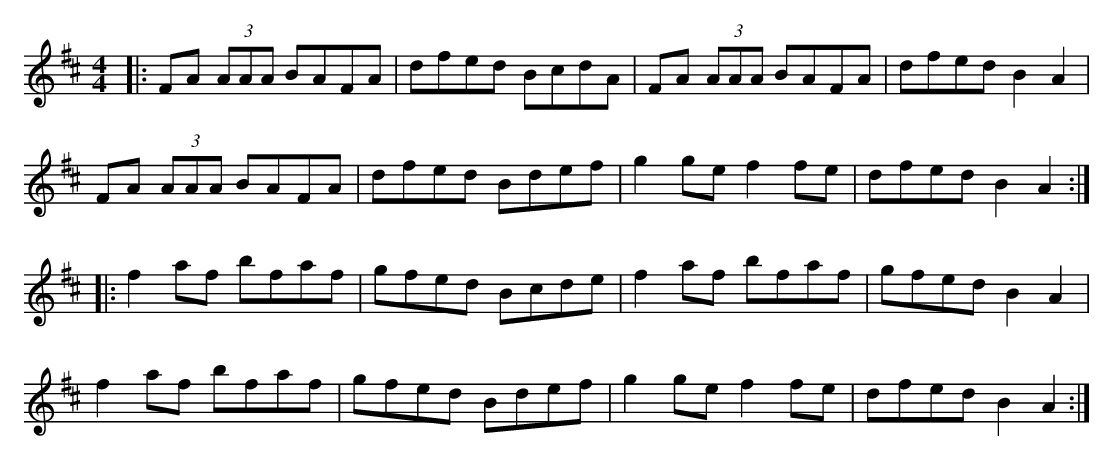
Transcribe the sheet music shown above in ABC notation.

X:1
M:4/4
K:D
|:FA (3AAA BAFA|dfed BcdA|FA (3AAA BAFA|dfed B2 A2|
FA (3AAA BAFA|dfed Bdef|g2 ge f2 fe| dfed B2 A2:|
|:f2 af bfaf|gfed Bcde|f2 af bfaf|gfed B2 A2|
f2 af bfaf|gfed Bdef|g2 ge f2 fe|dfed B2 A2:|
